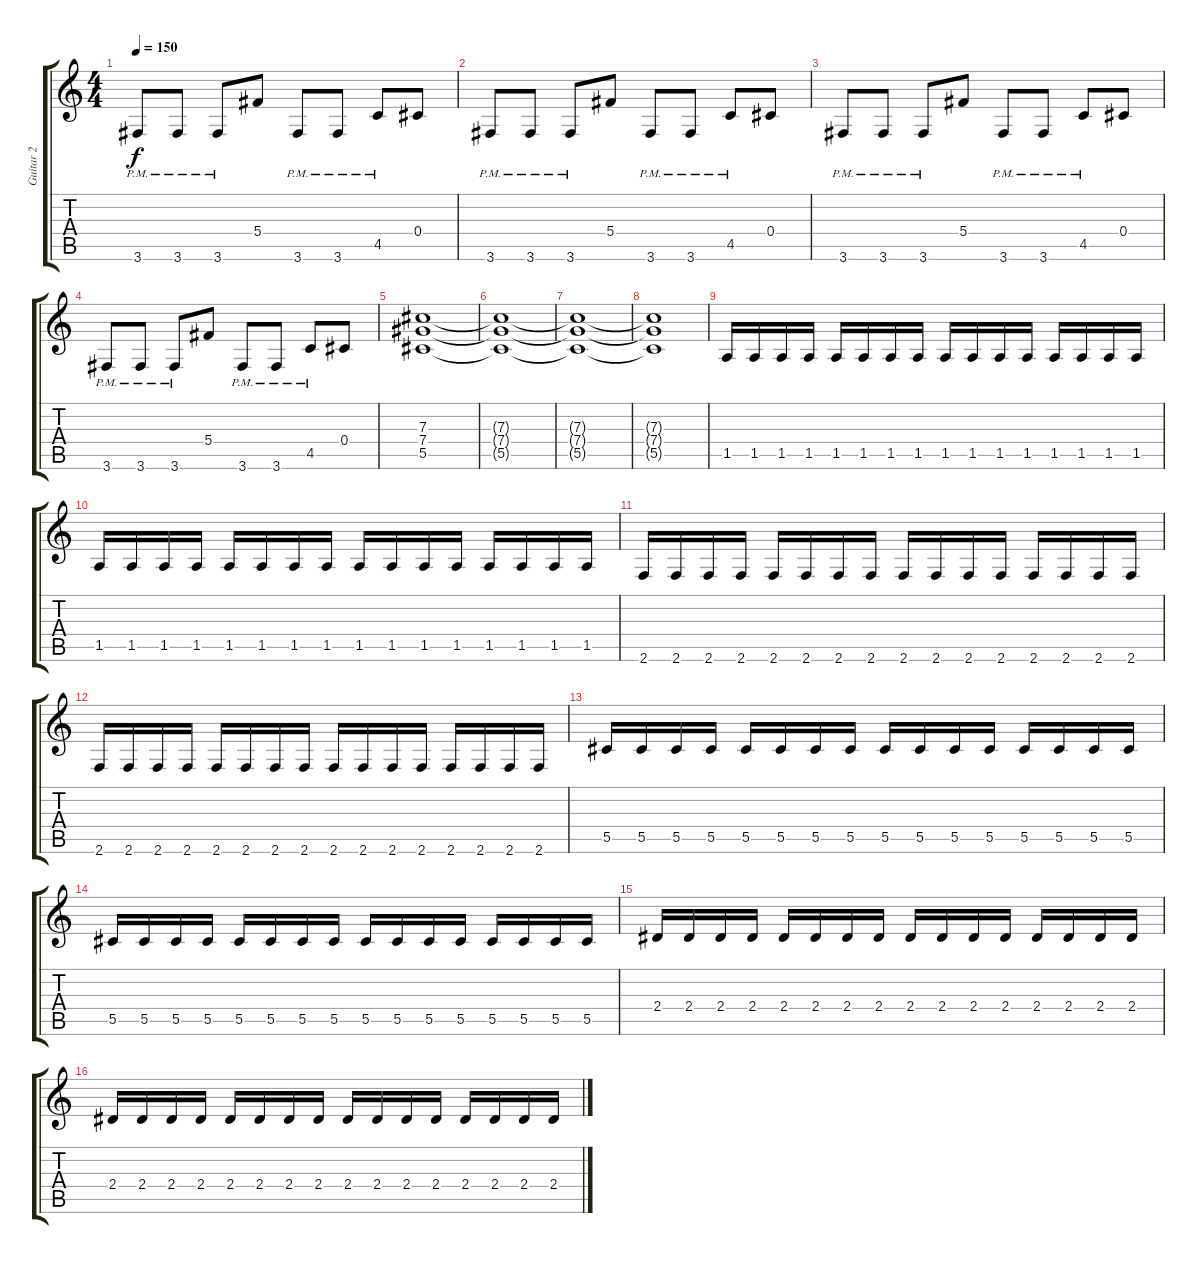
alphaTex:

\track ("Guitar 2" "Guitar 2") {instrument distortionguitar}
\staff {score tabs}
\tuning (Eb4 Bb3 Gb3 Db3 Ab2 Eb2) {hide}
\ts (4 4)
\tempo 150
\clef g2
\ks c
3.6{pm}.8{dy f} 3.6{pm}.8 3.6{pm}.8 5.4.8 3.6{pm}.8 3.6{pm}.8 4.5{pm}.8 0.4.8 |
3.6{pm}.8 3.6{pm}.8 3.6{pm}.8 5.4.8 3.6{pm}.8 3.6{pm}.8 4.5{pm}.8 0.4.8 |
3.6{pm}.8 3.6{pm}.8 3.6{pm}.8 5.4.8 3.6{pm}.8 3.6{pm}.8 4.5{pm}.8 0.4.8 |
3.6{pm}.8 3.6{pm}.8 3.6{pm}.8 5.4.8 3.6{pm}.8 3.6{pm}.8 4.5{pm}.8 0.4.8 |
(7.3 7.4 5.5).1 |
(7.3{t} 7.4{t} 5.5{t}).1 |
(7.3{t} 7.4{t} 5.5{t}).1 |
(7.3{t} 7.4{t} 5.5{t}).1 |
1.5.16 1.5.16 1.5.16 1.5.16 1.5.16 1.5.16 1.5.16 1.5.16 1.5.16 1.5.16 1.5.16 1.5.16 1.5.16 1.5.16 1.5.16 1.5.16 |
1.5.16 1.5.16 1.5.16 1.5.16 1.5.16 1.5.16 1.5.16 1.5.16 1.5.16 1.5.16 1.5.16 1.5.16 1.5.16 1.5.16 1.5.16 1.5.16 |
2.6.16 2.6.16 2.6.16 2.6.16 2.6.16 2.6.16 2.6.16 2.6.16 2.6.16 2.6.16 2.6.16 2.6.16 2.6.16 2.6.16 2.6.16 2.6.16 |
2.6.16 2.6.16 2.6.16 2.6.16 2.6.16 2.6.16 2.6.16 2.6.16 2.6.16 2.6.16 2.6.16 2.6.16 2.6.16 2.6.16 2.6.16 2.6.16 |
5.5.16 5.5.16 5.5.16 5.5.16 5.5.16 5.5.16 5.5.16 5.5.16 5.5.16 5.5.16 5.5.16 5.5.16 5.5.16 5.5.16 5.5.16 5.5.16 |
5.5.16 5.5.16 5.5.16 5.5.16 5.5.16 5.5.16 5.5.16 5.5.16 5.5.16 5.5.16 5.5.16 5.5.16 5.5.16 5.5.16 5.5.16 5.5.16 |
2.4.16 2.4.16 2.4.16 2.4.16 2.4.16 2.4.16 2.4.16 2.4.16 2.4.16 2.4.16 2.4.16 2.4.16 2.4.16 2.4.16 2.4.16 2.4.16 |
2.4.16 2.4.16 2.4.16 2.4.16 2.4.16 2.4.16 2.4.16 2.4.16 2.4.16 2.4.16 2.4.16 2.4.16 2.4.16 2.4.16 2.4.16 2.4.16
